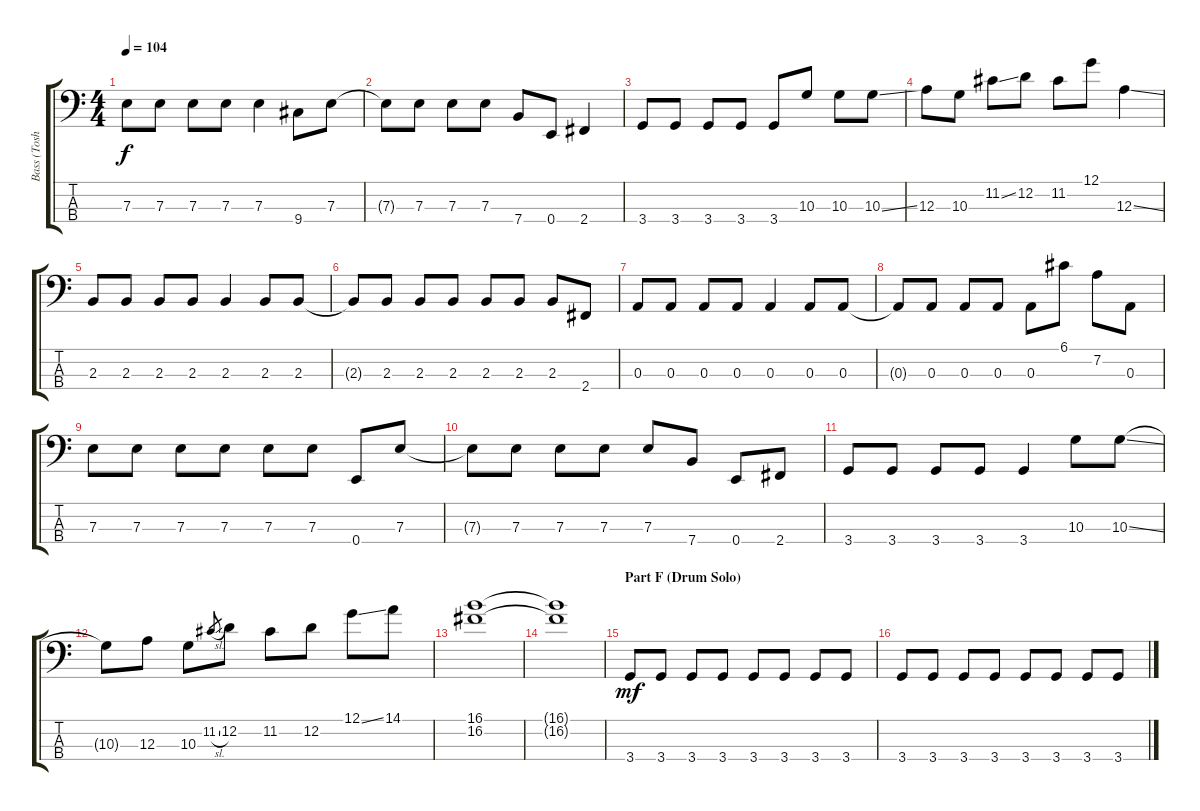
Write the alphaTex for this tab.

\track ("Bass (Toshiya)" "Bass (Tosh") {instrument electricbasspick}
\staff {score tabs}
\tuning (G2 D2 A1 E1) {hide}
\ts (4 4)
\tempo 104
\clef f4
\ks c
7.3.8{dy f} 7.3.8 7.3.8 7.3.8 7.3.4 9.4.8 7.3.8 |
7.3{t}.8 7.3.8 7.3.8 7.3.8 7.4.8 0.4.8 2.4.4 |
3.4.8 3.4.8 3.4.8 3.4.8 3.4.8 10.3.8 10.3.8 10.3{ss}.8 |
12.3.8 10.3.8 11.2{ss}.8 12.2.8 11.2.8 12.1.8 12.3{ss}.4 |
2.3.8 2.3.8 2.3.8 2.3.8 2.3.4 2.3.8 2.3.8 |
2.3{t}.8 2.3.8 2.3.8 2.3.8 2.3.8 2.3.8 2.3.8 2.4.8 |
0.3.8 0.3.8 0.3.8 0.3.8 0.3.4 0.3.8 0.3.8 |
0.3{t}.8 0.3.8 0.3.8 0.3.8 0.3.8 6.1.8 7.2.8 0.3.8 |
7.3.8 7.3.8 7.3.8 7.3.8 7.3.8 7.3.8 0.4.8 7.3.8 |
7.3{t}.8 7.3.8 7.3.8 7.3.8 7.3.8 7.4.8 0.4.8 2.4.8 |
3.4.8 3.4.8 3.4.8 3.4.8 3.4.4 10.3.8 10.3{ss}.8 |
10.3{t}.8 12.3.8 10.3.8 11.2{sl}.8{gr} 12.2.8 11.2.8 12.2.8 12.1{ss}.8 14.1.8 |
(16.1 16.2).1 |
(16.1{t} 16.2{t}).1 |
\section ("" "Part F (Drum Solo)")
3.4.8{dy mf} 3.4.8 3.4.8 3.4.8 3.4.8 3.4.8 3.4.8 3.4.8 |
3.4.8 3.4.8 3.4.8 3.4.8 3.4.8 3.4.8 3.4.8 3.4.8
